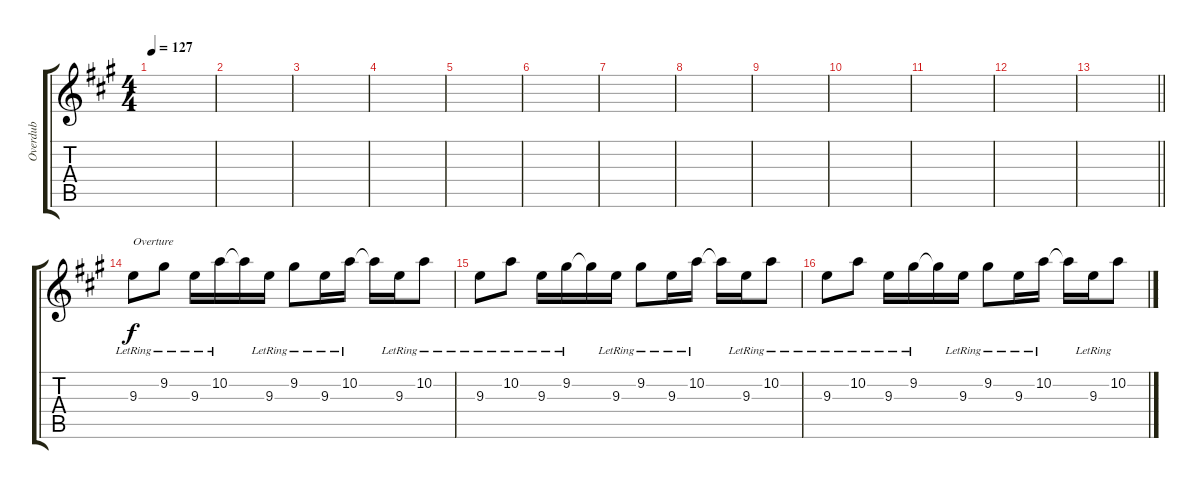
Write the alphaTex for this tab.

\track ("Overdub" "Overdub") {instrument acousticguitarsteel}
\staff {score tabs}
\tuning (E4 B3 G3 D3 A2 E2) {hide}
\ts (4 4)
\tempo 127
\clef g2
\ks a
|
|
|
|
|
|
|
|
|
|
|
|
\barLineRight lightlight
|
9.3{lr}.8{txt "Overture" dy f} 9.2{lr}.8 9.3{lr}.16 10.2{lr}.16 10.2{t}.16 9.3{lr}.16 9.2{lr}.8 9.3{lr}.16 10.2{lr}.16 10.2{t}.16 9.3{lr}.16 10.2{lr}.8 |
9.3{lr}.8 10.2{lr}.8 9.3{lr}.16 9.2{lr}.16 9.2{t}.16 9.3{lr}.16 9.2{lr}.8 9.3{lr}.16 10.2{lr}.16 10.2{t}.16 9.3{lr}.16 10.2{lr}.8 |
9.3{lr}.8 10.2{lr}.8 9.3{lr}.16 9.2{lr}.16 9.2{t}.16 9.3{lr}.16 9.2{lr}.8 9.3{lr}.16 10.2{lr}.16 10.2{t}.16 9.3{lr}.16 10.2{lr}.8
